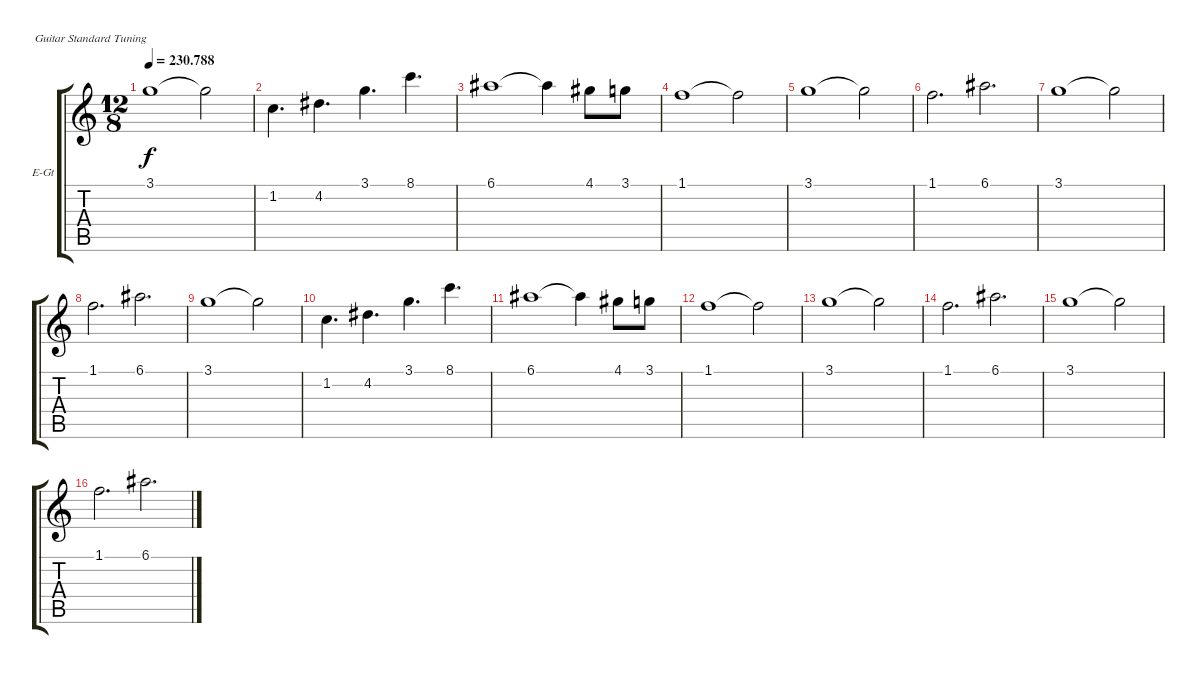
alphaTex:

\bracketExtendMode groupsimilarinstruments
\firstSystemTrackNameOrientation horizontal
\otherSystemsTrackNameOrientation horizontal
\track ("Соло" "E-Gt") {instrument overdrivenguitar}
\staff {score tabs}
\tuning (E4 B3 G3 D3 A2 E2)
\ts (12 8)
\tempo
230.788
\accidentals auto
\clef g2
\ottava regular
\simile none
\ks c
3.1.1{dy f} 3.1{t}.2 |
1.2.4{d} 4.2.4{d} 3.1.4{d} 8.1.4{d} |
6.1.1 6.1{t}.4 4.1.8 3.1.8 |
1.1.1 1.1{t}.2 |
3.1.1 3.1{t}.2 |
1.1.2{d} 6.1.2{d} |
3.1.1 3.1{t}.2 |
1.1.2{d} 6.1.2{d} |
3.1.1 3.1{t}.2 |
1.2.4{d} 4.2.4{d} 3.1.4{d} 8.1.4{d} |
6.1.1 6.1{t}.4 4.1.8 3.1.8 |
1.1.1 1.1{t}.2 |
3.1.1 3.1{t}.2 |
1.1.2{d} 6.1.2{d} |
3.1.1 3.1{t}.2 |
1.1.2{d} 6.1.2{d}
